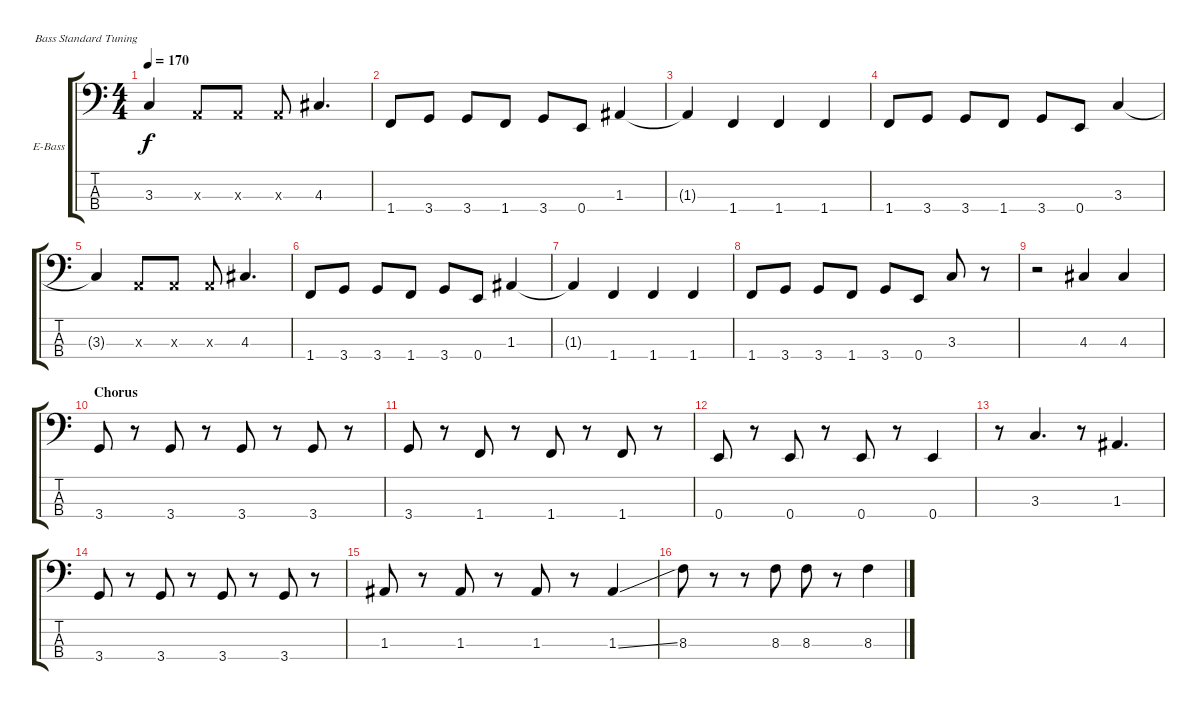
\bracketExtendMode groupsimilarinstruments
\firstSystemTrackNameOrientation horizontal
\otherSystemsTrackNameOrientation horizontal
\track ("Bass" "E-Bass") {instrument electricbasspick}
\staff {score tabs}
\tuning (G2 D2 A1 E1)
\ts (4 4)
\tempo 170
\clef f4
\ks c
3.3{t}.4{dy f} 0.3{x}.8 0.3{x}.8 0.3{x}.8 4.3.4{d} |
1.4.8 3.4.8 3.4.8 1.4.8 3.4.8 0.4.8 1.3.4 |
1.3{t}.4 1.4.4 1.4.4 1.4.4 |
1.4.8 3.4.8 3.4.8 1.4.8 3.4.8 0.4.8 3.3.4 |
3.3{t}.4 0.3{x}.8 0.3{x}.8 0.3{x}.8 4.3.4{d} |
1.4.8 3.4.8 3.4.8 1.4.8 3.4.8 0.4.8 1.3.4 |
1.3{t}.4 1.4.4 1.4.4 1.4.4 |
1.4.8 3.4.8 3.4.8 1.4.8 3.4.8 0.4.8 3.3.8 r.8 |
r.2 4.3.4 4.3.4 |
\section ("" "Chorus")
3.4.8 r.8 3.4.8 r.8 3.4.8 r.8 3.4.8 r.8 |
3.4.8 r.8 1.4.8 r.8 1.4.8 r.8 1.4.8 r.8 |
0.4.8 r.8 0.4.8 r.8 0.4.8 r.8 0.4.4 |
r.8 3.3.4{d} r.8 1.3.4{d} |
3.4.8 r.8 3.4.8 r.8 3.4.8 r.8 3.4.8 r.8 |
1.3.8 r.8 1.3.8 r.8 1.3.8 r.8 1.3{ss}.4 |
8.3.8 r.8 r.8 8.3.8 8.3.8 r.8 8.3{ss}.4
